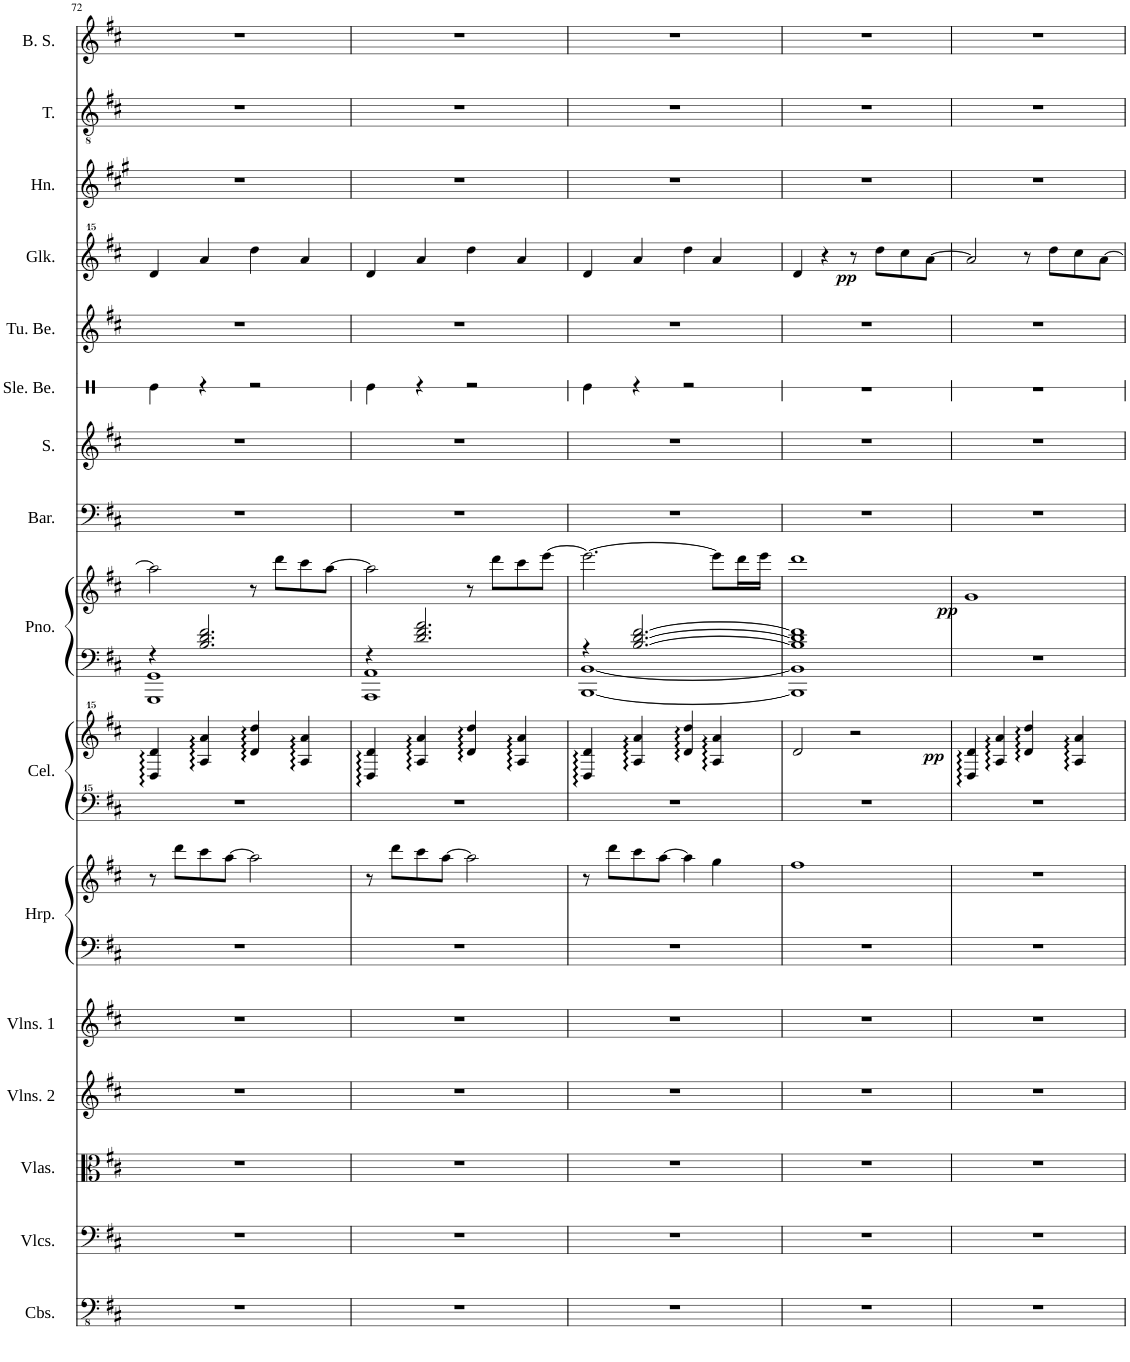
**kern	**kern	**kern	**kern	**kern	**kern	**kern	**kern	**kern	**dynam	**kern	**kern	**dynam	**kern	**kern	**kern	**kern	**kern	**dynam	**kern	**kern	**kern
*part16	*part15	*part14	*part13	*part12	*part11	*part11	*part10	*part10	*part10	*part9	*part9	*part9	*part8	*part7	*part6	*part5	*part4	*part4	*part3	*part2	*part1
*staff19	*staff18	*staff17	*staff16	*staff15	*staff14	*staff13	*staff12	*staff11	*staff11/12	*staff10	*staff9	*staff9/10	*staff8	*staff7	*staff6	*staff5	*staff4	*staff4	*staff3	*staff2	*staff1
*I"Contrabasses	*I"Violoncellos	*I"Violas	*I"Violins 2	*I"Violins 1	*I"Harp	*	*I"Celesta	*	*	*I"Piano	*	*	*I"Baritone	*I"Soprano	*I"Sleigh Bells	*I"Tubular Bells	*I"Glockenspiel	*	*I"Horn	*I"Tenor	*I"Boy Soprano
*I'Cbs.	*I'Vlcs.	*I'Vlas.	*I'Vlns. 2	*I'Vlns. 1	*I'Hrp.	*	*I'Cel.	*	*	*I'Pno.	*	*	*I'Bar.	*I'S.	*I'Sle. Be.	*I'Tu. Be.	*I'Glk.	*	*I'Hn.	*I'T.	*I'B. S.
!!LO:PB:g=z
*clefFv4	*clefF4	*clefC3	*clefG2	*clefG2	*clefF4	*clefG2	*clefF^^4	*clefG^^2	*	*clefF4	*clefG2	*	*clefF4	*clefG2	*clefX	*clefG2	*clefG^^2	*	*clefG2	*clefGv2	*clefG2
*	*	*	*	*	*	*	*	*	*	*	*	*	*	*	*	*	*	*	*Trd4c7	*	*
*k[f#c#]	*k[f#c#]	*k[f#c#]	*k[f#c#]	*k[f#c#]	*k[f#c#]	*k[f#c#]	*k[f#c#]	*k[f#c#]	*	*k[f#c#]	*k[f#c#]	*	*k[f#c#]	*k[f#c#]	*k[]	*k[f#c#]	*k[f#c#]	*	*k[f#c#g#]	*k[f#c#]	*k[f#c#]
*M4/4	*M4/4	*M4/4	*M4/4	*M4/4	*M4/4	*M4/4	*M4/4	*M4/4	*	*M4/4	*M4/4	*	*M4/4	*M4/4	*M4/4	*M4/4	*M4/4	*	*M4/4	*M4/4	*M4/4
=72	=72	=72	=72	=72	=72	=72	=72	=72	=72	=72	=72	=72	=72	=72	=72	=72	=72	=72	=72	=72	=72
*	*	*	*	*	*	*	*	*	*	*^	*	*	*	*	*	*	*	*	*	*	*
1r	1r	1r	1r	1r	1r	8r	1r	4dd/ 4ddd/	.	4r	1GGG 1GG	2aa\]	.	1r	1r	4Re\	1r	4ddd/	.	1r	1r	1r
.	.	.	.	.	.	8ddd\L	.	.	.	.	.	.	.	.	.	.	.	.	.	.	.	.
.	.	.	.	.	.	8ccc#\	.	4aa/ 4aaa/	.	2.B/ 2.d/ 2.f#/	.	.	.	.	.	4r	.	4aaa/	.	.	.	.
.	.	.	.	.	.	[8aa\J	.	.	.	.	.	.	.	.	.	.	.	.	.	.	.	.
.	.	.	.	.	.	2aa\]	.	4ddd/ 4dddd/	.	.	.	8r	.	.	.	2r	.	4dddd\	.	.	.	.
.	.	.	.	.	.	.	.	.	.	.	.	8ddd\L	.	.	.	.	.	.	.	.	.	.
.	.	.	.	.	.	.	.	4aa/ 4aaa/	.	.	.	8ccc#\	.	.	.	.	.	4aaa/	.	.	.	.
.	.	.	.	.	.	.	.	.	.	.	.	[8aa\J	.	.	.	.	.	.	.	.	.	.
=73	=73	=73	=73	=73	=73	=73	=73	=73	=73	=73	=73	=73	=73	=73	=73	=73	=73	=73	=73	=73	=73	=73
1r	1r	1r	1r	1r	1r	8r	1r	4dd/ 4ddd/	.	4r	1AAA 1AA	2aa\]	.	1r	1r	4Re\	1r	4ddd/	.	1r	1r	1r
.	.	.	.	.	.	8ddd\L	.	.	.	.	.	.	.	.	.	.	.	.	.	.	.	.
.	.	.	.	.	.	8ccc#\	.	4aa/ 4aaa/	.	2.d/ 2.f#/ 2.a/	.	.	.	.	.	4r	.	4aaa/	.	.	.	.
.	.	.	.	.	.	[8aa\J	.	.	.	.	.	.	.	.	.	.	.	.	.	.	.	.
.	.	.	.	.	.	2aa\]	.	4ddd/ 4dddd/	.	.	.	8r	.	.	.	2r	.	4dddd\	.	.	.	.
.	.	.	.	.	.	.	.	.	.	.	.	8ddd\L	.	.	.	.	.	.	.	.	.	.
.	.	.	.	.	.	.	.	4aa/ 4aaa/	.	.	.	8ccc#\	.	.	.	.	.	4aaa/	.	.	.	.
.	.	.	.	.	.	.	.	.	.	.	.	[8eee\J	.	.	.	.	.	.	.	.	.	.
=74	=74	=74	=74	=74	=74	=74	=74	=74	=74	=74	=74	=74	=74	=74	=74	=74	=74	=74	=74	=74	=74	=74
1r	1r	1r	1r	1r	1r	8r	1r	4dd/ 4ddd/	.	4r	[1BBB [1BB	2.eee\_	.	1r	1r	4Re\	1r	4ddd/	.	1r	1r	1r
.	.	.	.	.	.	8ddd\L	.	.	.	.	.	.	.	.	.	.	.	.	.	.	.	.
.	.	.	.	.	.	8ccc#\	.	4aa/ 4aaa/	.	[2.B/ [2.d/ [2.f#/	.	.	.	.	.	4r	.	4aaa/	.	.	.	.
.	.	.	.	.	.	[8aa\J	.	.	.	.	.	.	.	.	.	.	.	.	.	.	.	.
.	.	.	.	.	.	4aa\]	.	4ddd/ 4dddd/	.	.	.	.	.	.	.	2r	.	4dddd\	.	.	.	.
.	.	.	.	.	.	4gg\	.	4aa/ 4aaa/	.	.	.	8eee\L]	.	.	.	.	.	4aaa/	.	.	.	.
.	.	.	.	.	.	.	.	.	.	.	.	16ddd\L	.	.	.	.	.	.	.	.	.	.
.	.	.	.	.	.	.	.	.	.	.	.	16eee\JJ	.	.	.	.	.	.	.	.	.	.
=75	=75	=75	=75	=75	=75	=75	=75	=75	=75	=75	=75	=75	=75	=75	=75	=75	=75	=75	=75	=75	=75	=75
1r	1r	1r	1r	1r	1r	1ff#	1r	2ddd/	.	1B] 1d] 1f#]	1BBB] 1BB]	1ddd	.	1r	1r	1r	1r	4ddd/	.	1r	1r	1r
.	.	.	.	.	.	.	.	.	.	.	.	.	.	.	.	.	.	4r	.	.	.	.
.	.	.	.	.	.	.	.	2r	.	.	.	.	.	.	.	.	.	8r	.	.	.	.
!	!	!	!	!	!	!	!	!	!	!	!	!	!	!	!	!	!	!	!LO:DY:b	!	!	!
.	.	.	.	.	.	.	.	.	.	.	.	.	.	.	.	.	.	8dddd\L	pp	.	.	.
.	.	.	.	.	.	.	.	.	.	.	.	.	.	.	.	.	.	8cccc#\	.	.	.	.
.	.	.	.	.	.	.	.	.	.	.	.	.	.	.	.	.	.	[8aaa\J	.	.	.	.
*	*	*	*	*	*	*	*	*	*	*v	*v	*	*	*	*	*	*	*	*	*	*	*
=76	=76	=76	=76	=76	=76	=76	=76	=76	=76	=76	=76	=76	=76	=76	=76	=76	=76	=76	=76	=76	=76
!	!	!	!	!	!	!	!	!	!LO:DY:b	!	!	!LO:DY:b	!	!	!	!	!	!	!	!	!
1r	1r	1r	1r	1r	1r	1r	1r	4dd/ 4ddd/	pp	1r	1g	pp	1r	1r	1r	1r	2aaa/]	.	1r	1r	1r
.	.	.	.	.	.	.	.	4aa/ 4aaa/	.	.	.	.	.	.	.	.	.	.	.	.	.
.	.	.	.	.	.	.	.	4ddd/ 4dddd/	.	.	.	.	.	.	.	.	8r	.	.	.	.
.	.	.	.	.	.	.	.	.	.	.	.	.	.	.	.	.	8dddd\L	.	.	.	.
.	.	.	.	.	.	.	.	4aa/ 4aaa/	.	.	.	.	.	.	.	.	8cccc#\	.	.	.	.
.	.	.	.	.	.	.	.	.	.	.	.	.	.	.	.	.	[8aaa\J	.	.	.	.
=	=	=	=	=	=	=	=	=	=	=	=	=	=	=	=	=	=	=	=	=	=
*-	*-	*-	*-	*-	*-	*-	*-	*-	*-	*-	*-	*-	*-	*-	*-	*-	*-	*-	*-	*-	*-
